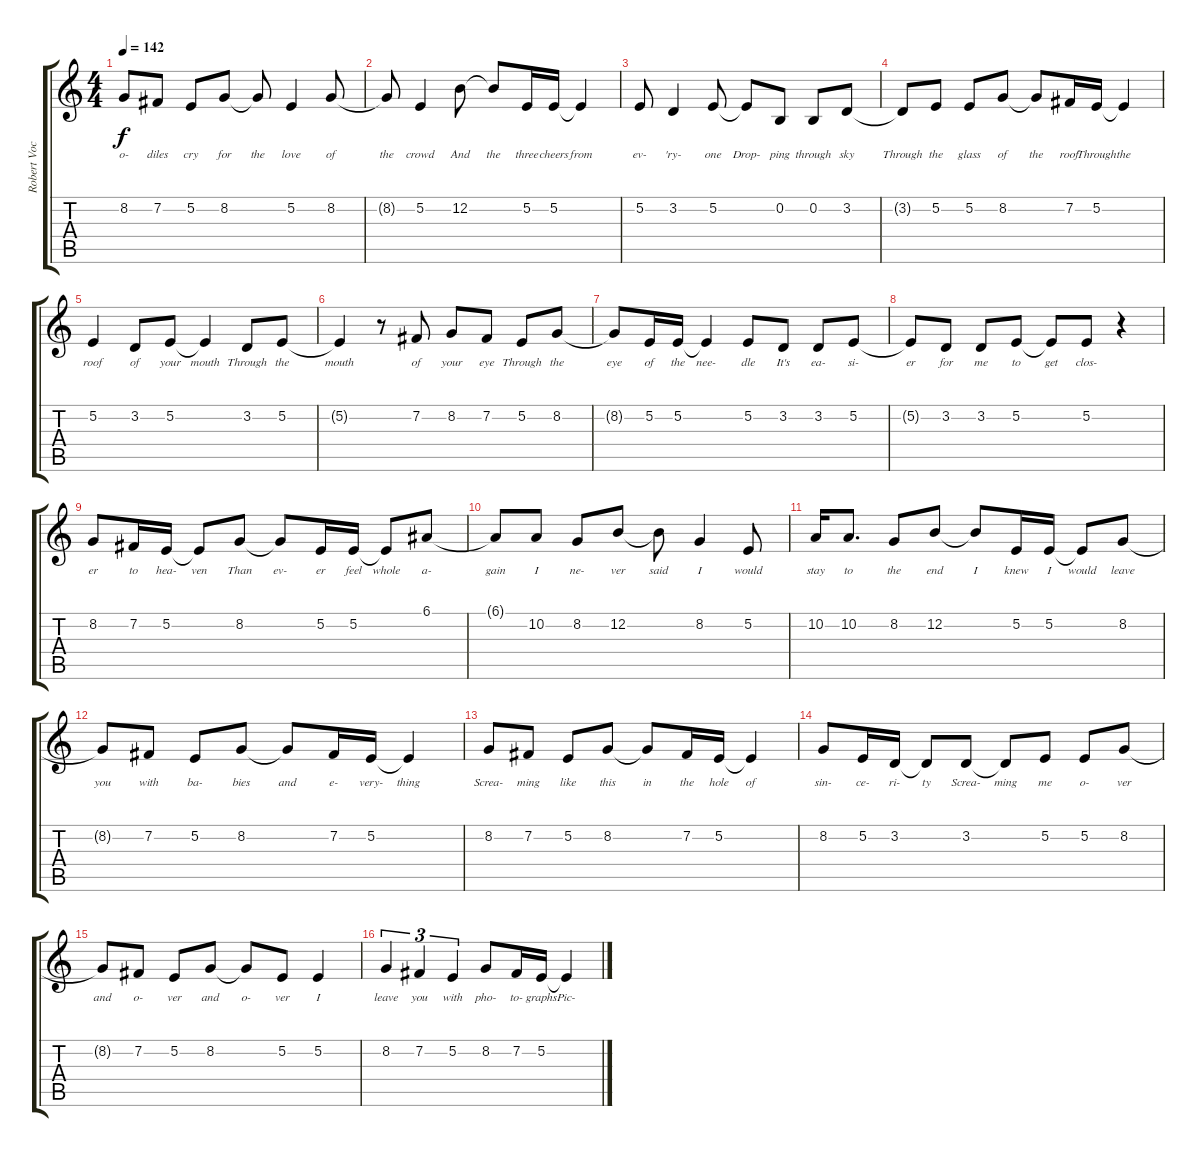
\track ("Robert Vocal" "Robert Voc") {instrument lead6voice}
\staff {score tabs}
\tuning (E4 B3 G3 D3 A2 E2) {hide}
\ts (4 4)
\tempo 142
\clef g2
\ks c
8.2.8{lyrics (0 "o-") lyrics (1 "") lyrics (2 "") lyrics (3 "") lyrics (4 "") dy f} 7.2.8{lyrics (0 "diles") lyrics (1 "") lyrics (2 "") lyrics (3 "") lyrics (4 "")} 5.2.8{lyrics (0 "cry") lyrics (1 "") lyrics (2 "") lyrics (3 "") lyrics (4 "")} 8.2.8{lyrics (0 "for") lyrics (1 "") lyrics (2 "") lyrics (3 "") lyrics (4 "")} 8.2{t}.8{lyrics (0 "the") lyrics (1 "") lyrics (2 "") lyrics (3 "") lyrics (4 "")} 5.2.4{lyrics (0 "love") lyrics (1 "") lyrics (2 "") lyrics (3 "") lyrics (4 "")} 8.2.8{lyrics (0 "of") lyrics (1 "") lyrics (2 "") lyrics (3 "") lyrics (4 "")} |
8.2{t}.8{lyrics (0 "the") lyrics (1 "") lyrics (2 "") lyrics (3 "") lyrics (4 "")} 5.2.4{lyrics (0 "crowd") lyrics (1 "") lyrics (2 "") lyrics (3 "") lyrics (4 "")} 12.2.8{lyrics (0 "And") lyrics (1 "") lyrics (2 "") lyrics (3 "") lyrics (4 "")} 12.2{t}.8{lyrics (0 "the") lyrics (1 "") lyrics (2 "") lyrics (3 "") lyrics (4 "")} 5.2.16{lyrics (0 "three") lyrics (1 "") lyrics (2 "") lyrics (3 "") lyrics (4 "")} 5.2.16{lyrics (0 "cheers") lyrics (1 "") lyrics (2 "") lyrics (3 "") lyrics (4 "")} 5.2{t}.4{lyrics (0 "from") lyrics (1 "") lyrics (2 "") lyrics (3 "") lyrics (4 "")} |
5.2.8{lyrics (0 "ev-") lyrics (1 "") lyrics (2 "") lyrics (3 "") lyrics (4 "")} 3.2.4{lyrics (0 "'ry-") lyrics (1 "") lyrics (2 "") lyrics (3 "") lyrics (4 "")} 5.2.8{lyrics (0 "one") lyrics (1 "") lyrics (2 "") lyrics (3 "") lyrics (4 "")} 5.2{t}.8{lyrics (0 "Drop-") lyrics (1 "") lyrics (2 "") lyrics (3 "") lyrics (4 "")} 0.2.8{lyrics (0 "ping") lyrics (1 "") lyrics (2 "") lyrics (3 "") lyrics (4 "")} 0.2.8{lyrics (0 "through") lyrics (1 "") lyrics (2 "") lyrics (3 "") lyrics (4 "")} 3.2.8{lyrics (0 "sky") lyrics (1 "") lyrics (2 "") lyrics (3 "") lyrics (4 "")} |
3.2{t}.8{lyrics (0 "Through") lyrics (1 "") lyrics (2 "") lyrics (3 "") lyrics (4 "")} 5.2.8{lyrics (0 "the") lyrics (1 "") lyrics (2 "") lyrics (3 "") lyrics (4 "")} 5.2.8{lyrics (0 "glass") lyrics (1 "") lyrics (2 "") lyrics (3 "") lyrics (4 "")} 8.2.8{lyrics (0 "of") lyrics (1 "") lyrics (2 "") lyrics (3 "") lyrics (4 "")} 8.2{t}.8{lyrics (0 "the") lyrics (1 "") lyrics (2 "") lyrics (3 "") lyrics (4 "")} 7.2.16{lyrics (0 "roof") lyrics (1 "") lyrics (2 "") lyrics (3 "") lyrics (4 "")} 5.2.16{lyrics (0 "Through") lyrics (1 "") lyrics (2 "") lyrics (3 "") lyrics (4 "")} 5.2{t}.4{lyrics (0 "the") lyrics (1 "") lyrics (2 "") lyrics (3 "") lyrics (4 "")} |
5.2.4{lyrics (0 "roof") lyrics (1 "") lyrics (2 "") lyrics (3 "") lyrics (4 "")} 3.2.8{lyrics (0 "of") lyrics (1 "") lyrics (2 "") lyrics (3 "") lyrics (4 "")} 5.2.8{lyrics (0 "your") lyrics (1 "") lyrics (2 "") lyrics (3 "") lyrics (4 "")} 5.2{t}.4{lyrics (0 "mouth") lyrics (1 "") lyrics (2 "") lyrics (3 "") lyrics (4 "")} 3.2.8{lyrics (0 "Through") lyrics (1 "") lyrics (2 "") lyrics (3 "") lyrics (4 "")} 5.2.8{lyrics (0 "the") lyrics (1 "") lyrics (2 "") lyrics (3 "") lyrics (4 "")} |
5.2{t}.4{lyrics (0 "mouth") lyrics (1 "") lyrics (2 "") lyrics (3 "") lyrics (4 "")} r.8 7.2.8{lyrics (0 "of") lyrics (1 "") lyrics (2 "") lyrics (3 "") lyrics (4 "")} 8.2.8{lyrics (0 "your") lyrics (1 "") lyrics (2 "") lyrics (3 "") lyrics (4 "")} 7.2.8{lyrics (0 "eye") lyrics (1 "") lyrics (2 "") lyrics (3 "") lyrics (4 "")} 5.2.8{lyrics (0 "Through") lyrics (1 "") lyrics (2 "") lyrics (3 "") lyrics (4 "")} 8.2.8{lyrics (0 "the") lyrics (1 "") lyrics (2 "") lyrics (3 "") lyrics (4 "")} |
8.2{t}.8{lyrics (0 "eye") lyrics (1 "") lyrics (2 "") lyrics (3 "") lyrics (4 "")} 5.2.16{lyrics (0 "of") lyrics (1 "") lyrics (2 "") lyrics (3 "") lyrics (4 "")} 5.2.16{lyrics (0 "the") lyrics (1 "") lyrics (2 "") lyrics (3 "") lyrics (4 "")} 5.2{t}.4{lyrics (0 "nee-") lyrics (1 "") lyrics (2 "") lyrics (3 "") lyrics (4 "")} 5.2.8{lyrics (0 "dle") lyrics (1 "") lyrics (2 "") lyrics (3 "") lyrics (4 "")} 3.2.8{lyrics (0 "It's") lyrics (1 "") lyrics (2 "") lyrics (3 "") lyrics (4 "")} 3.2.8{lyrics (0 "ea-") lyrics (1 "") lyrics (2 "") lyrics (3 "") lyrics (4 "")} 5.2.8{lyrics (0 "si-") lyrics (1 "") lyrics (2 "") lyrics (3 "") lyrics (4 "")} |
5.2{t}.8{lyrics (0 "er") lyrics (1 "") lyrics (2 "") lyrics (3 "") lyrics (4 "")} 3.2.8{lyrics (0 "for") lyrics (1 "") lyrics (2 "") lyrics (3 "") lyrics (4 "")} 3.2.8{lyrics (0 "me") lyrics (1 "") lyrics (2 "") lyrics (3 "") lyrics (4 "")} 5.2.8{lyrics (0 "to") lyrics (1 "") lyrics (2 "") lyrics (3 "") lyrics (4 "")} 5.2{t}.8{lyrics (0 "get") lyrics (1 "") lyrics (2 "") lyrics (3 "") lyrics (4 "")} 5.2.8{lyrics (0 "clos-") lyrics (1 "") lyrics (2 "") lyrics (3 "") lyrics (4 "")} r.4 |
8.2.8{lyrics (0 "er") lyrics (1 "") lyrics (2 "") lyrics (3 "") lyrics (4 "")} 7.2.16{lyrics (0 "to") lyrics (1 "") lyrics (2 "") lyrics (3 "") lyrics (4 "")} 5.2.16{lyrics (0 "hea-") lyrics (1 "") lyrics (2 "") lyrics (3 "") lyrics (4 "")} 5.2{t}.8{lyrics (0 "ven") lyrics (1 "") lyrics (2 "") lyrics (3 "") lyrics (4 "")} 8.2.8{lyrics (0 "Than") lyrics (1 "") lyrics (2 "") lyrics (3 "") lyrics (4 "")} 8.2{t}.8{lyrics (0 "ev-") lyrics (1 "") lyrics (2 "") lyrics (3 "") lyrics (4 "")} 5.2.16{lyrics (0 "er") lyrics (1 "") lyrics (2 "") lyrics (3 "") lyrics (4 "")} 5.2.16{lyrics (0 "feel") lyrics (1 "") lyrics (2 "") lyrics (3 "") lyrics (4 "")} 5.2{t}.8{lyrics (0 "whole") lyrics (1 "") lyrics (2 "") lyrics (3 "") lyrics (4 "")} 6.1.8{lyrics (0 "a-") lyrics (1 "") lyrics (2 "") lyrics (3 "") lyrics (4 "")} |
6.1{t}.8{lyrics (0 "gain") lyrics (1 "") lyrics (2 "") lyrics (3 "") lyrics (4 "")} 10.2.8{lyrics (0 "I") lyrics (1 "") lyrics (2 "") lyrics (3 "") lyrics (4 "")} 8.2.8{lyrics (0 "ne-") lyrics (1 "") lyrics (2 "") lyrics (3 "") lyrics (4 "")} 12.2.8{lyrics (0 "ver") lyrics (1 "") lyrics (2 "") lyrics (3 "") lyrics (4 "")} 12.2{t}.8{lyrics (0 "said") lyrics (1 "") lyrics (2 "") lyrics (3 "") lyrics (4 "")} 8.2.4{lyrics (0 "I") lyrics (1 "") lyrics (2 "") lyrics (3 "") lyrics (4 "")} 5.2.8{lyrics (0 "would") lyrics (1 "") lyrics (2 "") lyrics (3 "") lyrics (4 "")} |
10.2.16{lyrics (0 "stay") lyrics (1 "") lyrics (2 "") lyrics (3 "") lyrics (4 "")} 10.2.8{d lyrics (0 "to") lyrics (1 "") lyrics (2 "") lyrics (3 "") lyrics (4 "")} 8.2.8{lyrics (0 "the") lyrics (1 "") lyrics (2 "") lyrics (3 "") lyrics (4 "")} 12.2.8{lyrics (0 "end") lyrics (1 "") lyrics (2 "") lyrics (3 "") lyrics (4 "")} 12.2{t}.8{lyrics (0 "I") lyrics (1 "") lyrics (2 "") lyrics (3 "") lyrics (4 "")} 5.2.16{lyrics (0 "knew") lyrics (1 "") lyrics (2 "") lyrics (3 "") lyrics (4 "")} 5.2.16{lyrics (0 "I") lyrics (1 "") lyrics (2 "") lyrics (3 "") lyrics (4 "")} 5.2{t}.8{lyrics (0 "would") lyrics (1 "") lyrics (2 "") lyrics (3 "") lyrics (4 "")} 8.2.8{lyrics (0 "leave") lyrics (1 "") lyrics (2 "") lyrics (3 "") lyrics (4 "")} |
8.2{t}.8{lyrics (0 "you") lyrics (1 "") lyrics (2 "") lyrics (3 "") lyrics (4 "")} 7.2.8{lyrics (0 "with") lyrics (1 "") lyrics (2 "") lyrics (3 "") lyrics (4 "")} 5.2.8{lyrics (0 "ba-") lyrics (1 "") lyrics (2 "") lyrics (3 "") lyrics (4 "")} 8.2.8{lyrics (0 "bies") lyrics (1 "") lyrics (2 "") lyrics (3 "") lyrics (4 "")} 8.2{t}.8{lyrics (0 "and") lyrics (1 "") lyrics (2 "") lyrics (3 "") lyrics (4 "")} 7.2.16{lyrics (0 "e-") lyrics (1 "") lyrics (2 "") lyrics (3 "") lyrics (4 "")} 5.2.16{lyrics (0 "very-") lyrics (1 "") lyrics (2 "") lyrics (3 "") lyrics (4 "")} 5.2{t}.4{lyrics (0 "thing") lyrics (1 "") lyrics (2 "") lyrics (3 "") lyrics (4 "")} |
8.2.8{lyrics (0 "Screa-") lyrics (1 "") lyrics (2 "") lyrics (3 "") lyrics (4 "")} 7.2.8{lyrics (0 "ming") lyrics (1 "") lyrics (2 "") lyrics (3 "") lyrics (4 "")} 5.2.8{lyrics (0 "like") lyrics (1 "") lyrics (2 "") lyrics (3 "") lyrics (4 "")} 8.2.8{lyrics (0 "this") lyrics (1 "") lyrics (2 "") lyrics (3 "") lyrics (4 "")} 8.2{t}.8{lyrics (0 "in") lyrics (1 "") lyrics (2 "") lyrics (3 "") lyrics (4 "")} 7.2.16{lyrics (0 "the") lyrics (1 "") lyrics (2 "") lyrics (3 "") lyrics (4 "")} 5.2.16{lyrics (0 "hole") lyrics (1 "") lyrics (2 "") lyrics (3 "") lyrics (4 "")} 5.2{t}.4{lyrics (0 "of") lyrics (1 "") lyrics (2 "") lyrics (3 "") lyrics (4 "")} |
8.2.8{lyrics (0 "sin-") lyrics (1 "") lyrics (2 "") lyrics (3 "") lyrics (4 "")} 5.2.16{lyrics (0 "ce-") lyrics (1 "") lyrics (2 "") lyrics (3 "") lyrics (4 "")} 3.2.16{lyrics (0 "ri-") lyrics (1 "") lyrics (2 "") lyrics (3 "") lyrics (4 "")} 3.2{t}.8{lyrics (0 "ty") lyrics (1 "") lyrics (2 "") lyrics (3 "") lyrics (4 "")} 3.2.8{lyrics (0 "Screa-") lyrics (1 "") lyrics (2 "") lyrics (3 "") lyrics (4 "")} 3.2{t}.8{lyrics (0 "ming") lyrics (1 "") lyrics (2 "") lyrics (3 "") lyrics (4 "")} 5.2.8{lyrics (0 "me") lyrics (1 "") lyrics (2 "") lyrics (3 "") lyrics (4 "")} 5.2.8{lyrics (0 "o-") lyrics (1 "") lyrics (2 "") lyrics (3 "") lyrics (4 "")} 8.2.8{lyrics (0 "ver") lyrics (1 "") lyrics (2 "") lyrics (3 "") lyrics (4 "")} |
8.2{t}.8{lyrics (0 "and") lyrics (1 "") lyrics (2 "") lyrics (3 "") lyrics (4 "")} 7.2.8{lyrics (0 "o-") lyrics (1 "") lyrics (2 "") lyrics (3 "") lyrics (4 "")} 5.2.8{lyrics (0 "ver") lyrics (1 "") lyrics (2 "") lyrics (3 "") lyrics (4 "")} 8.2.8{lyrics (0 "and") lyrics (1 "") lyrics (2 "") lyrics (3 "") lyrics (4 "")} 8.2{t}.8{lyrics (0 "o-") lyrics (1 "") lyrics (2 "") lyrics (3 "") lyrics (4 "")} 5.2.8{lyrics (0 "ver") lyrics (1 "") lyrics (2 "") lyrics (3 "") lyrics (4 "")} 5.2.4{lyrics (0 "I") lyrics (1 "") lyrics (2 "") lyrics (3 "") lyrics (4 "")} |
8.2.4{tu (3 2) lyrics (0 "leave") lyrics (1 "") lyrics (2 "") lyrics (3 "") lyrics (4 "")} 7.2.4{tu (3 2) lyrics (0 "you") lyrics (1 "") lyrics (2 "") lyrics (3 "") lyrics (4 "")} 5.2.4{tu (3 2) lyrics (0 "with") lyrics (1 "") lyrics (2 "") lyrics (3 "") lyrics (4 "")} 8.2.8{lyrics (0 "pho-") lyrics (1 "") lyrics (2 "") lyrics (3 "") lyrics (4 "")} 7.2.16{lyrics (0 "to-") lyrics (1 "") lyrics (2 "") lyrics (3 "") lyrics (4 "")} 5.2.16{lyrics (0 "graphs") lyrics (1 "") lyrics (2 "") lyrics (3 "") lyrics (4 "")} 5.2{t}.4{lyrics (0 "Pic-") lyrics (1 "") lyrics (2 "") lyrics (3 "") lyrics (4 "")}
